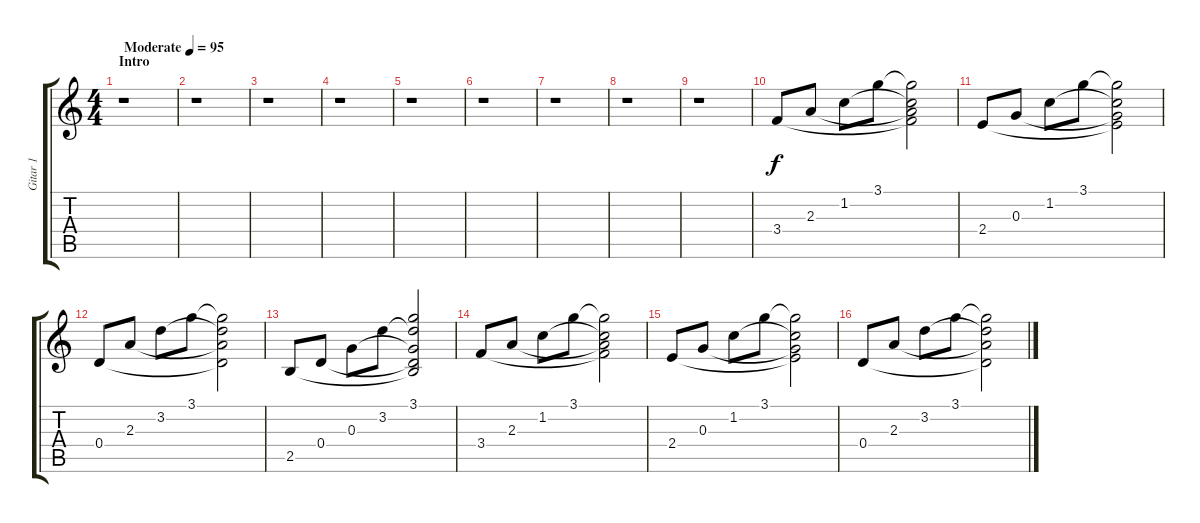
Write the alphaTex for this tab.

\track ("Gitar 1" "Gitar 1") {instrument electricguitarclean}
\staff {score tabs}
\tuning (E4 B3 G3 D3 A2 E2) {hide}
\ts (4 4)
\section ("" "Intro")
\tempo (95 "Moderate")
\clef g2
\ks c
r.1{dy f instrument electricguitarclean} |
r.1 |
r.1 |
r.1 |
r.1 |
r.1 |
r.1 |
r.1 |
r.1 |
3.4.8 2.3.8 1.2.8 3.1.8 (3.1{t} 1.2{t} 2.3{t} 3.4{t}).2 |
2.4.8 0.3.8 1.2.8 3.1.8 (3.1{t} 1.2{t} 0.3{t} 2.4{t}).2 |
0.4.8 2.3.8 3.2.8 3.1.8 (3.1{t} 3.2{t} 2.3{t} 0.4{t}).2 |
2.5.8 0.4.8 0.3.8 3.2.8 (3.1 3.2{t} 0.3{t} 0.4{t} 2.5{t}).2 |
3.4.8 2.3.8 1.2.8 3.1.8 (3.1{t} 1.2{t} 2.3{t} 3.4{t}).2 |
2.4.8 0.3.8 1.2.8 3.1.8 (3.1{t} 1.2{t} 0.3{t} 2.4{t}).2 |
0.4.8 2.3.8 3.2.8 3.1.8 (3.1{t} 3.2{t} 2.3{t} 0.4{t}).2
